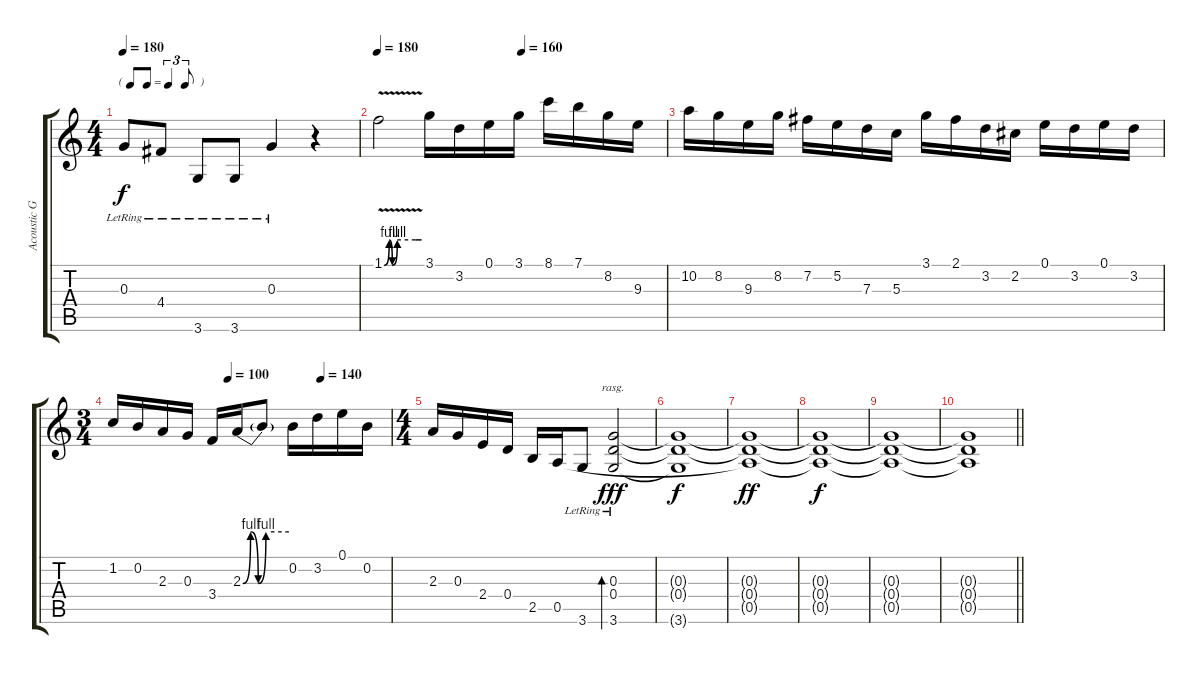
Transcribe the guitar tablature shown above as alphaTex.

\track ("Acoustic Guitar" "Acoustic G") {instrument electricguitarjazz}
\staff {score tabs}
\tuning (E4 B3 G3 D3 A2 E2) {hide}
\ts (4 4)
\tf triplet8th
\tempo 180
\clef g2
\ks c
0.3{lr}.8{dy f} 4.4{lr}.8 3.6{lr}.8 3.6{lr}.8 0.3{lr}.4 r.4 |
\tempo 180
\tempo (160 0.5)
1.1{be (custom 0 0 8 4 13 0 21 4 50 4 60 4) v}.2 3.1.16 3.2.16 0.1.16 3.1.16 8.1.16 7.1.16 8.2.16 9.3.16 |
10.2.16 8.2.16 9.3.16 8.2.16 7.2.16 5.2.16 7.3.16 5.3.16 3.1.16 2.1.16 3.2.16 2.2.16 0.1.16 3.2.16 0.1.16 3.2.16 |
\ts (3 4)
\tempo (100 0.4166666666666667)
\tempo (140 0.75)
1.2.16 0.2.16 2.3.16 0.3.16 3.4.16 2.3{be (custom 0 0 10 4 20 0 30 4 60 4)}.16 2.3{t}.8 0.2.16 3.2.16 0.1.16 0.2.16 |
\ts (4 4)
2.3.16 0.3.16 2.4.16 0.4.16 2.5.16 0.5.16 3.6{lr}.8 (0.3{lr} 0.4{lr} 3.6{lr}).2{bd 60 rasg ii dy fff} |
(0.3{t} 0.4{t} 3.6{t}).1{dy f} |
(0.3{t} 0.4{t} 0.5{t}).1{dy ff} |
(0.3{t} 0.4{t} 0.5{t}).1{dy f} |
(0.3{t} 0.4{t} 0.5{t}).1 |
\barLineRight lightlight
(0.3{t} 0.4{t} 0.5{t}).1
